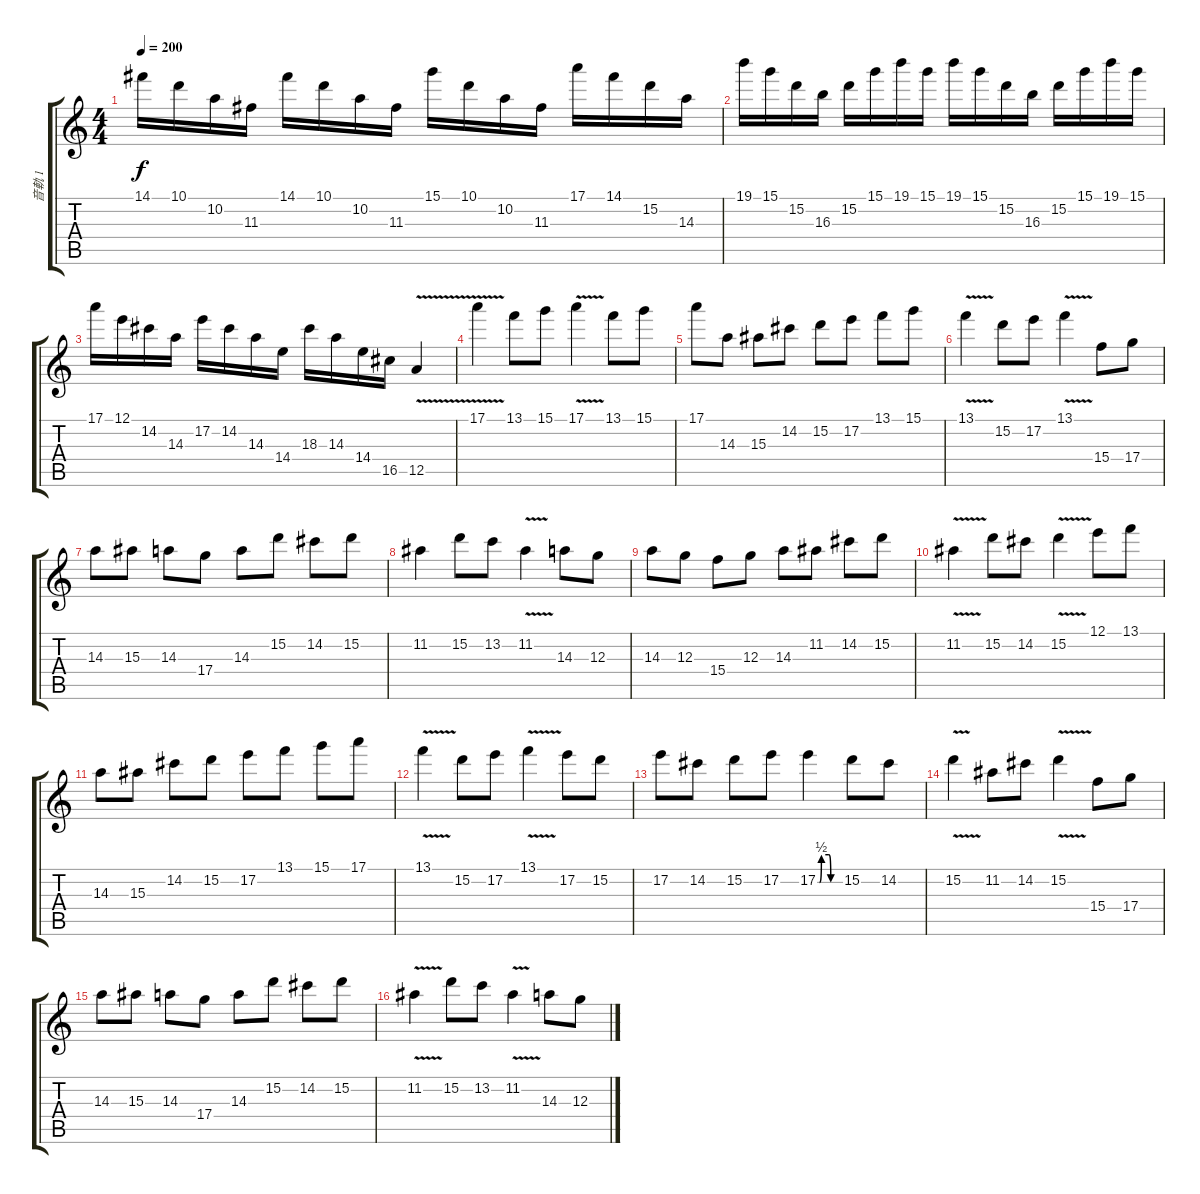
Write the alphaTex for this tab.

\track ("音軌 1" "音軌 1") {instrument distortionguitar}
\staff {score tabs}
\tuning (E4 B3 G3 D3 A2 E2) {hide}
\ts (4 4)
\tempo 200
\clef g2
\ks c
14.1.16{dy f} 10.1.16 10.2.16 11.3.16 14.1.16 10.1.16 10.2.16 11.3.16 15.1.16 10.1.16 10.2.16 11.3.16 17.1.16 14.1.16 15.2.16 14.3.16 |
19.1.16 15.1.16 15.2.16 16.3.16 15.2.16 15.1.16 19.1.16 15.1.16 19.1.16 15.1.16 15.2.16 16.3.16 15.2.16 15.1.16 19.1.16 15.1.16 |
17.1.16 12.1.16 14.2.16 14.3.16 17.2.16 14.2.16 14.3.16 14.4.16 18.3.16 14.3.16 14.4.16 16.5.16 12.5{v}.4 |
17.1{v}.4 13.1.8 15.1.8 17.1{v}.4 13.1.8 15.1.8 |
17.1.8 14.3.8 15.3.8 14.2.8 15.2.8 17.2.8 13.1.8 15.1.8 |
13.1{v}.4 15.2.8 17.2.8 13.1{v}.4 15.4.8 17.4.8 |
14.3.8 15.3.8 14.3.8 17.4.8 14.3.8 15.2.8 14.2.8 15.2.8 |
11.2.4 15.2.8 13.2.8 11.2{v}.4 14.3.8 12.3.8 |
14.3.8 12.3.8 15.4.8 12.3.8 14.3.8 11.2.8 14.2.8 15.2.8 |
11.2{v}.4 15.2.8 14.2.8 15.2{v}.4 12.1.8 13.1.8 |
14.3.8 15.3.8 14.2.8 15.2.8 17.2.8 13.1.8 15.1.8 17.1.8 |
13.1{v}.4 15.2.8 17.2.8 13.1{v}.4 17.2.8 15.2.8 |
17.2.8 14.2.8 15.2.8 17.2.8 17.2{be (custom 0 0 5 0 10 2 30 2 35 0 60 0)}.4 15.2.8 14.2.8 |
15.2{v}.4 11.2.8 14.2.8 15.2{v}.4 15.4.8 17.4.8 |
14.3.8 15.3.8 14.3.8 17.4.8 14.3.8 15.2.8 14.2.8 15.2.8 |
11.2{v}.4 15.2.8 13.2.8 11.2{v}.4 14.3.8 12.3.8
